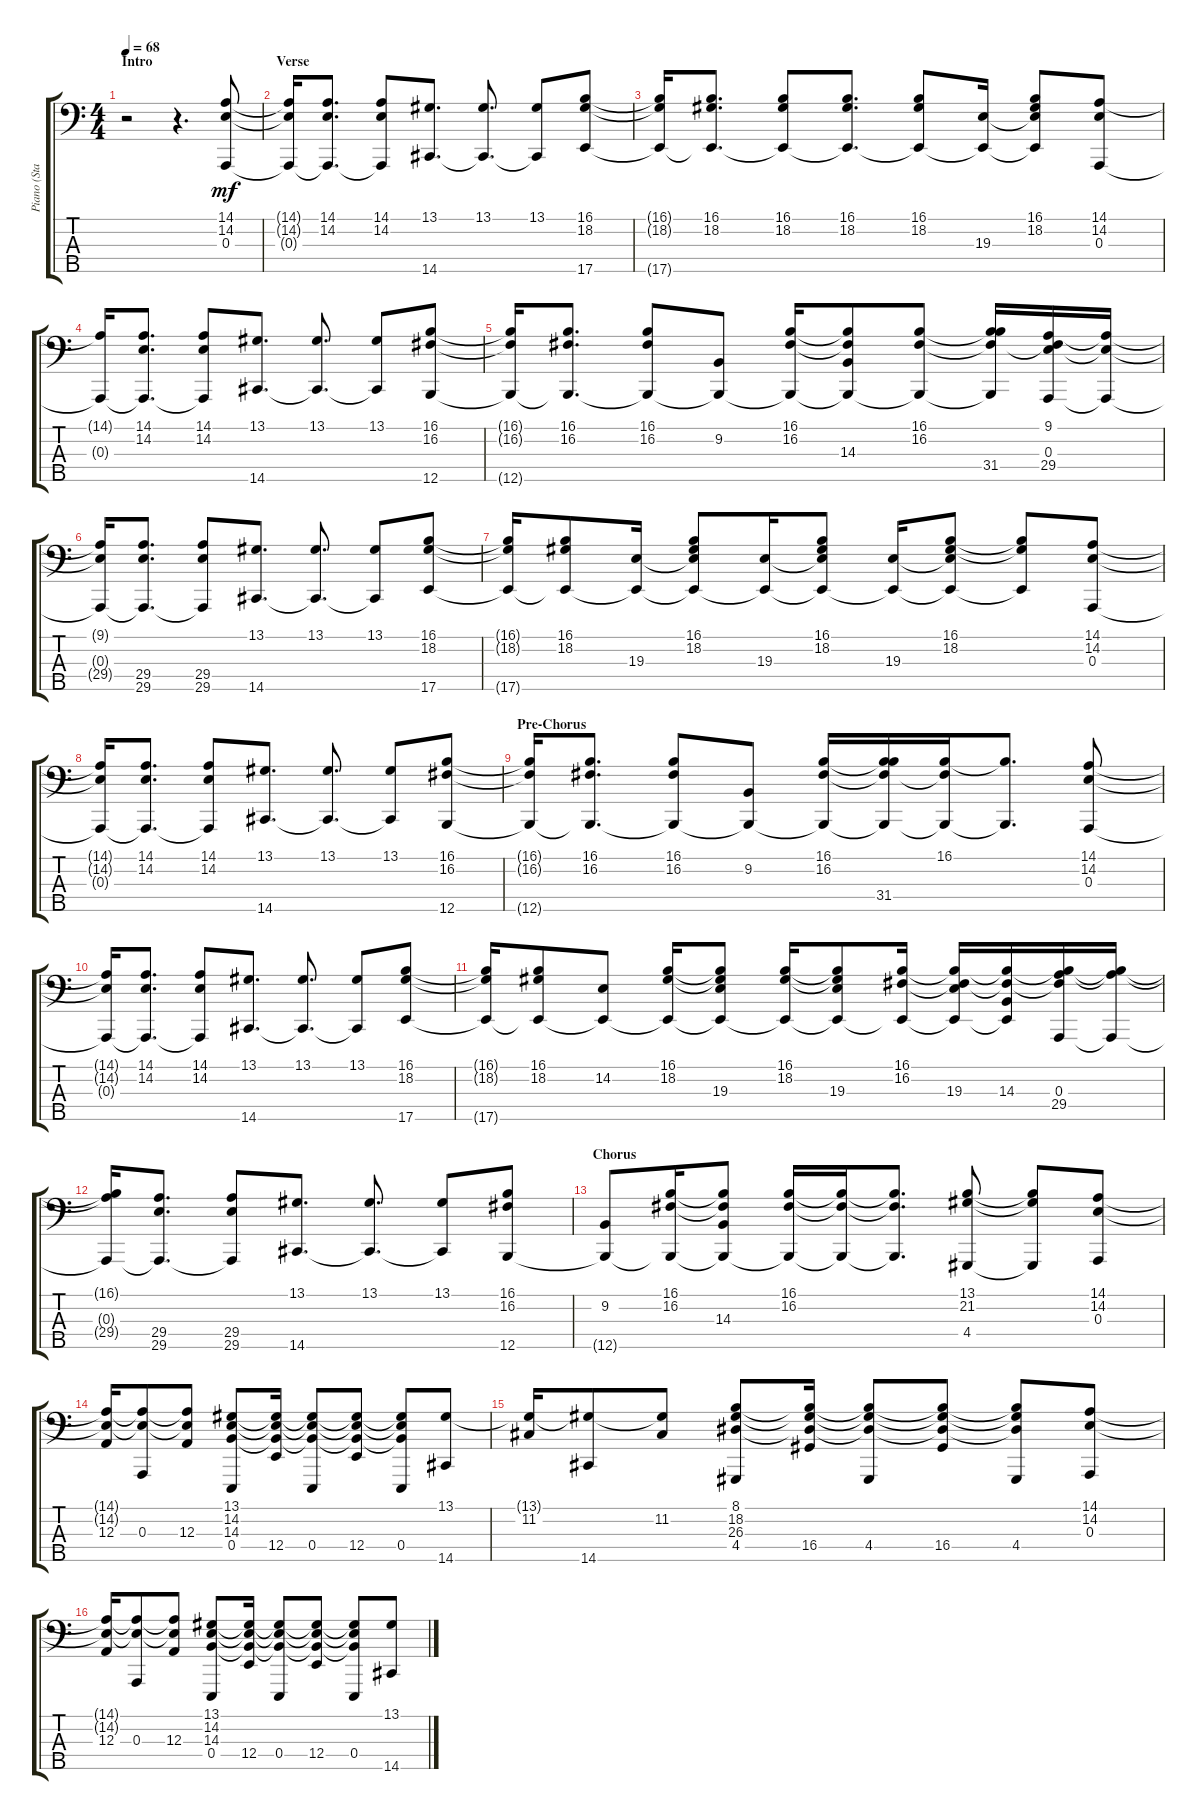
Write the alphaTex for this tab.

\track ("Piano (Staff 2)" "Piano (Sta") {instrument acousticgrandpiano}
\staff {score tabs}
\tuning (G2 D2 A1 E1 B0) {hide}
\ts (4 4)
\section ("" "Intro")
\tempo 68
\clef f4
\ks aminor
r.2{dy mf instrument acousticgrandpiano} r.4{d} (14.1 14.2 0.3).8 |
\section ("" "Verse")
(14.1{t} 14.2{t} 0.3{t}).16 (14.1 14.2 0.3{t}).8{d} (14.1 14.2 0.3{t}).8 (13.1 14.5).8{d} (13.1 14.5{t}).8{d} (13.1 14.5{t}).8 (16.1 18.2 17.5).8 |
(16.1{t} 18.2{t} 17.5{t}).16 (16.1 18.2 17.5{t}).8{d} (16.1 18.2 17.5{t}).8 (16.1 18.2 17.5{t}).8{d} (16.1 18.2 17.5{t}).8 (19.3 17.5{t}).16 (16.1 18.2 19.3{t} 17.5{t}).8 (14.1 14.2 0.3).8 |
(14.1{t} 0.3{t}).16 (14.1 14.2 0.3{t}).8{d} (14.1 14.2 0.3{t}).8 (13.1 14.5).8{d} (13.1 14.5{t}).8{d} (13.1 14.5{t}).8 (16.1 16.2 12.5).8 |
(16.1{t} 16.2{t} 12.5{t}).16 (16.1 16.2 12.5{t}).8{d} (16.1 16.2 12.5{t}).8 (9.2 12.5{t}).8 (16.1 16.2 12.5{t}).16 (16.1{t} 16.2{t} 14.3 12.5{t}).8 (16.1 16.2 12.5{t}).8 (16.1{t} 16.2{t} 31.4 12.5{t}).16 (9.1 16.2{t} 0.3 29.4).16 (9.1{t} 0.3{t} 29.4{t}).16 |
(9.1{t} 0.3{t} 29.4{t}).16 (0.3{t} 29.4 29.5).8{d} (0.3{t} 29.4 29.5).8 (13.1 14.5).8{d} (13.1 14.5{t}).8{d} (13.1 14.5{t}).8 (16.1 18.2 17.5).8 |
(16.1{t} 18.2{t} 17.5{t}).16 (16.1 18.2 17.5{t}).8 (19.3 17.5{t}).16 (16.1 18.2 19.3{t} 17.5{t}).8 (19.3 17.5{t}).16 (16.1 18.2 19.3{t} 17.5{t}).8 (19.3 17.5{t}).16 (16.1 18.2 19.3{t} 17.5{t}).8 (16.1{t} 18.2{t} 17.5{t}).8 (14.1 14.2 0.3).8 |
(14.1{t} 14.2{t} 0.3{t}).16 (14.1 14.2 0.3{t}).8{d} (14.1 14.2 0.3{t}).8 (13.1 14.5).8{d} (13.1 14.5{t}).8{d} (13.1 14.5{t}).8 (16.1 16.2 12.5).8 |
\section ("" "Pre-Chorus")
(16.1{t} 16.2{t} 12.5{t}).16 (16.1 16.2 12.5{t}).8{d} (16.1 16.2 12.5{t}).8 (9.2 12.5{t}).8 (16.1 16.2 12.5{t}).16 (16.1{t} 16.2{t} 31.4 12.5{t}).16 (16.1 16.2{t} 12.5{t}).16 (16.1{t} 12.5{t}).8{d} (14.1 14.2 0.3).8 |
(14.1{t} 14.2{t} 0.3{t}).16 (14.1 14.2 0.3{t}).8{d} (14.1 14.2 0.3{t}).8 (13.1 14.5).8{d} (13.1 14.5{t}).8{d} (13.1 14.5{t}).8 (16.1 18.2 17.5).8 |
(16.1{t} 18.2{t} 17.5{t}).16 (16.1 18.2 17.5{t}).8 (14.2 17.5{t}).8 (16.1 18.2 17.5{t}).16 (16.1{t} 18.2{t} 19.3 17.5{t}).8 (16.1 18.2 17.5{t}).16 (16.1{t} 18.2{t} 19.3 17.5{t}).8 (16.1 16.2 17.5{t}).16 (16.1{t} 16.2{t} 19.3 17.5{t}).16 (16.1{t} 16.2{t} 14.3 17.5{t}).16 (16.1{t} 16.2{t} 0.3 29.4).16 (16.1{t} 0.3{t} 29.4{t}).16 |
(16.1{t} 0.3{t} 29.4{t}).16 (0.3{t} 29.4 29.5).8{d} (0.3{t} 29.4 29.5).8 (13.1 14.5).8{d} (13.1 14.5{t}).8{d} (13.1 14.5{t}).8 (16.1 16.2 12.5).8 |
\section ("" "Chorus")
(9.2 12.5{t}).8 (16.1 16.2 12.5{t}).16 (16.1{t} 16.2{t} 14.3 12.5{t}).8 (16.1 16.2 12.5{t}).16 (16.1{t} 16.2{t} 12.5{t}).16 (16.1{t} 16.2{t} 12.5{t}).8{d} (13.1 21.2 4.4).8 (13.1{t} 21.2{t} 4.4{t}).8 (14.1 14.2 0.3).8 |
(14.1{t} 14.2{t} 12.3).16 (14.1{t} 14.2{t} 0.3).8 (14.1{t} 14.2{t} 12.3).8 (13.1 14.2 14.3 0.4).8 (13.1{t} 14.2{t} 14.3{t} 12.4).16 (13.1{t} 14.2{t} 14.3{t} 0.4).8 (13.1{t} 14.2{t} 14.3{t} 12.4).8 (13.1{t} 14.2{t} 14.3{t} 0.4).8 (13.1 14.5).8 |
(13.1{t} 11.2).16 (13.1{t} 14.5).8 (13.1{t} 11.2).8 (8.1 18.2 26.3 4.4).8 (8.1{t} 18.2{t} 26.3{t} 16.4).16 (8.1{t} 18.2{t} 26.3{t} 4.4).8 (8.1{t} 18.2{t} 26.3{t} 16.4).8 (8.1{t} 18.2{t} 26.3{t} 4.4).8 (14.1 14.2 0.3).8 |
(14.1{t} 14.2{t} 12.3).16 (14.1{t} 14.2{t} 0.3).8 (14.1{t} 14.2{t} 12.3).8 (13.1 14.2 14.3 0.4).8 (13.1{t} 14.2{t} 14.3{t} 12.4).16 (13.1{t} 14.2{t} 14.3{t} 0.4).8 (13.1{t} 14.2{t} 14.3{t} 12.4).8 (13.1{t} 14.2{t} 14.3{t} 0.4).8 (13.1 14.5).8
